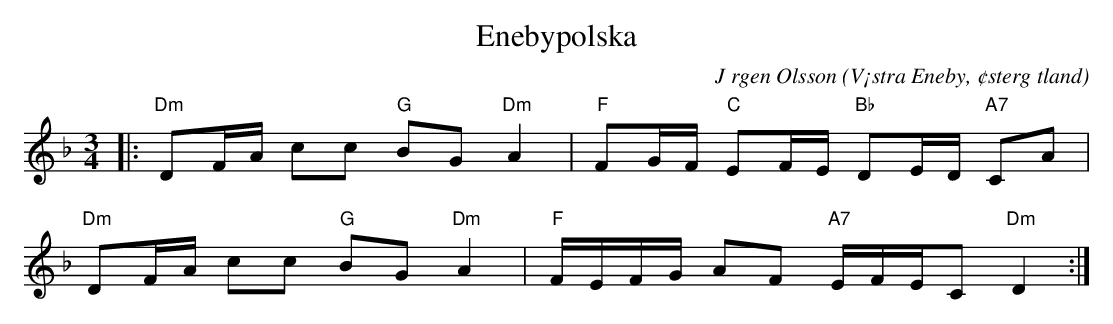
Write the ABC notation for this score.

X:1
T:Enebypolska
C:J rgen Olsson
O:V¡stra Eneby, ¢sterg tland
M:3/4
L:1/8
K:Dm
|:"Dm"DF/A/ cc "G"BG"Dm"A2|"F"FG/F/ "C"EF/E/ "Bb"DE/D/ "A7"C#A|
"Dm"DF/A/ cc "G"BG"Dm"A2|"F"F/E/F/G/ AF "A7"E/F/E/C#/ "Dm"D2 :|
